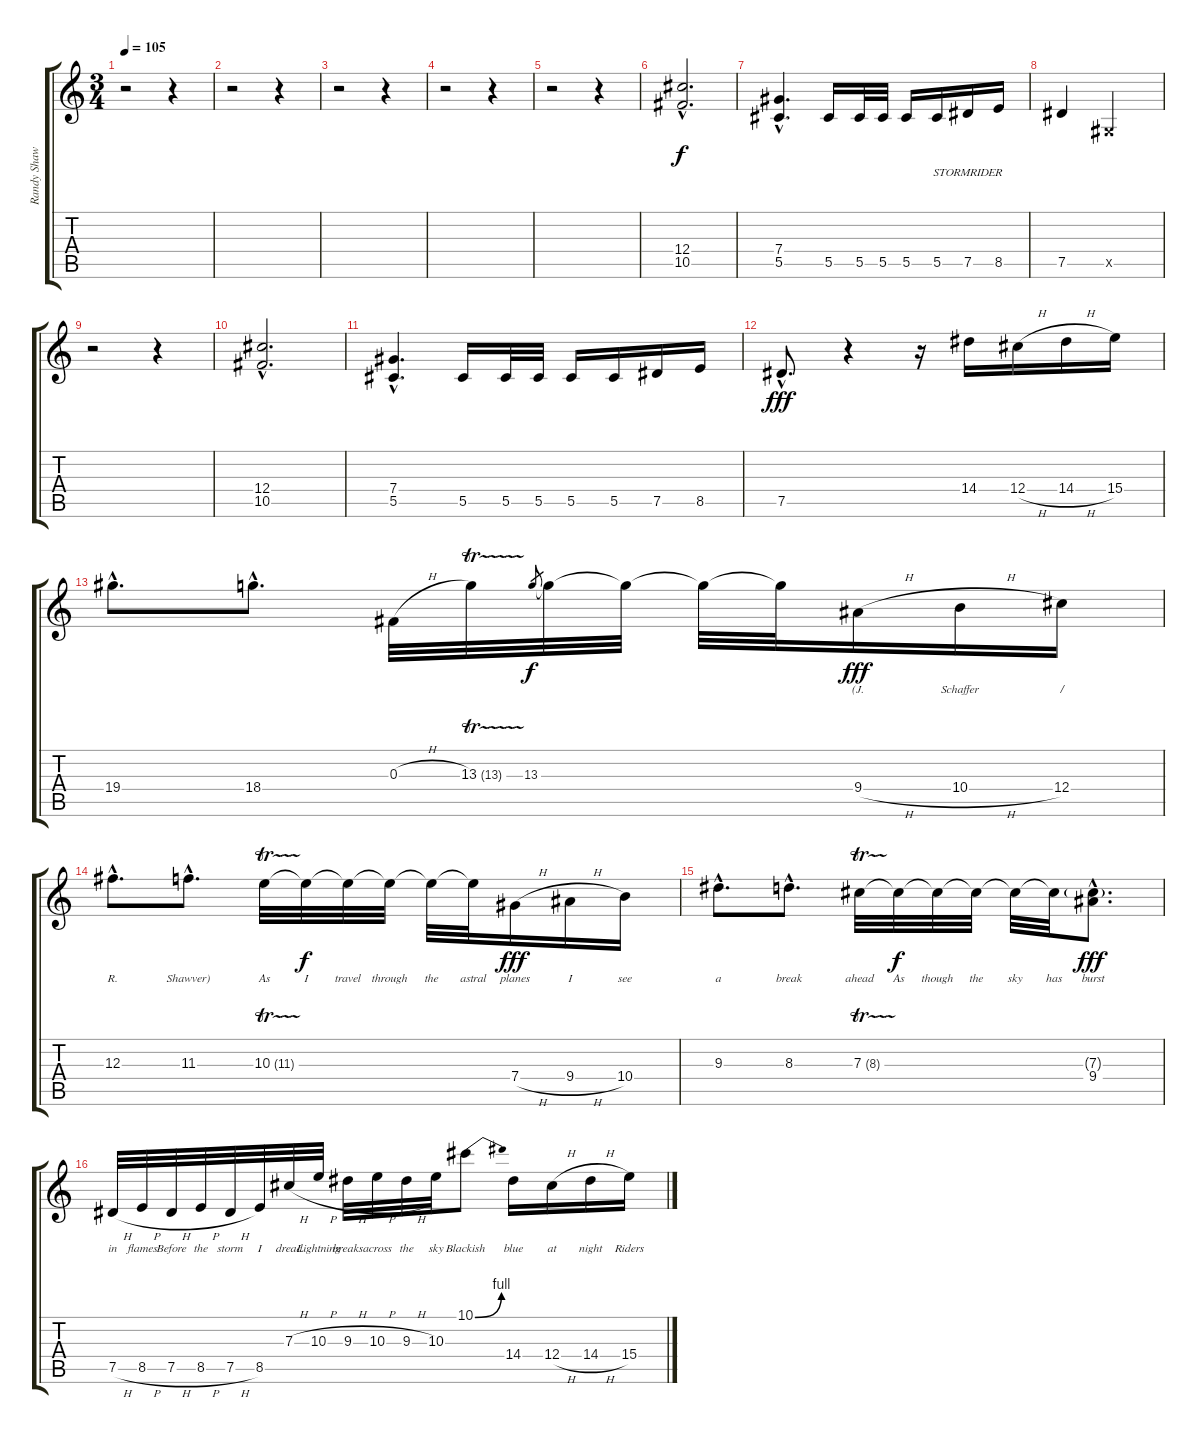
\track ("Randy Shawver Distortion" "Randy Shaw") {instrument distortionguitar}
\staff {score tabs}
\tuning (Eb4 Bb3 Gb3 Db3 Ab2 Eb2) {hide}
\ts (3 4)
\tempo 105
\clef g2
\ks c
r.2{dy f} r.4 |
r.2 r.4 |
r.2 r.4 |
r.2 r.4 |
r.2 r.4 |
(12.4{hac} 10.5{hac}).2{d lyrics (0 "") lyrics (1 "") lyrics (2 "") lyrics (3 "") lyrics (4 "")} |
(7.4{hac} 5.5{hac}).4{d lyrics (0 "") lyrics (1 "") lyrics (2 "") lyrics (3 "") lyrics (4 "")} 5.5.16{lyrics (0 "") lyrics (1 "") lyrics (2 "") lyrics (3 "") lyrics (4 "")} 5.5.32{lyrics (0 "") lyrics (1 "") lyrics (2 "") lyrics (3 "") lyrics (4 "")} 5.5.32{lyrics (0 "") lyrics (1 "") lyrics (2 "") lyrics (3 "") lyrics (4 "")} 5.5.16{lyrics (0 "") lyrics (1 "") lyrics (2 "") lyrics (3 "") lyrics (4 "")} 5.5.16{lyrics (0 "") lyrics (1 "") lyrics (2 "") lyrics (3 "") lyrics (4 "")} 7.5.16{lyrics (0 "STORMRIDER") lyrics (1 "") lyrics (2 "") lyrics (3 "") lyrics (4 "")} 8.5.16{lyrics (0 "") lyrics (1 "") lyrics (2 "") lyrics (3 "") lyrics (4 "")} |
7.5.4{lyrics (0 "") lyrics (1 "") lyrics (2 "") lyrics (3 "") lyrics (4 "")} 0.5{x}.2{lyrics (0 "") lyrics (1 "") lyrics (2 "") lyrics (3 "") lyrics (4 "")} |
r.2 r.4 |
(12.4{hac} 10.5{hac}).2{d lyrics (0 "") lyrics (1 "") lyrics (2 "") lyrics (3 "") lyrics (4 "")} |
(7.4{hac} 5.5{hac}).4{d lyrics (0 "") lyrics (1 "") lyrics (2 "") lyrics (3 "") lyrics (4 "")} 5.5.16{lyrics (0 "") lyrics (1 "") lyrics (2 "") lyrics (3 "") lyrics (4 "")} 5.5.32{lyrics (0 "") lyrics (1 "") lyrics (2 "") lyrics (3 "") lyrics (4 "")} 5.5.32{lyrics (0 "") lyrics (1 "") lyrics (2 "") lyrics (3 "") lyrics (4 "")} 5.5.16{lyrics (0 "") lyrics (1 "") lyrics (2 "") lyrics (3 "") lyrics (4 "")} 5.5.16{lyrics (0 "") lyrics (1 "") lyrics (2 "") lyrics (3 "") lyrics (4 "")} 7.5.16{lyrics (0 "") lyrics (1 "") lyrics (2 "") lyrics (3 "") lyrics (4 "")} 8.5.16{lyrics (0 "") lyrics (1 "") lyrics (2 "") lyrics (3 "") lyrics (4 "")} |
7.5{hac}.8{d lyrics (0 "") lyrics (1 "") lyrics (2 "") lyrics (3 "") lyrics (4 "") dy fff} r.4 r.16 14.4.16{lyrics (0 "") lyrics (1 "") lyrics (2 "") lyrics (3 "") lyrics (4 "")} 12.4{h}.16{lyrics (0 "") lyrics (1 "") lyrics (2 "") lyrics (3 "") lyrics (4 "")} 14.4{h}.16{lyrics (0 "") lyrics (1 "") lyrics (2 "") lyrics (3 "") lyrics (4 "")} 15.4.16{lyrics (0 "") lyrics (1 "") lyrics (2 "") lyrics (3 "") lyrics (4 "")} |
19.4{hac}.8{d lyrics (0 "") lyrics (1 "") lyrics (2 "") lyrics (3 "") lyrics (4 "")} 18.4{hac}.8{d lyrics (0 "") lyrics (1 "") lyrics (2 "") lyrics (3 "") lyrics (4 "")} 0.3{h}.32{lyrics (0 "") lyrics (1 "") lyrics (2 "") lyrics (3 "") lyrics (4 "")} 13.3{tr (13 64)}.32{lyrics (0 "") lyrics (1 "") lyrics (2 "") lyrics (3 "") lyrics (4 "")} 13.3.8{lyrics (0 "") lyrics (1 "") lyrics (2 "") lyrics (3 "") lyrics (4 "") gr dy f} 13.3{t}.32{lyrics (0 "") lyrics (1 "") lyrics (2 "") lyrics (3 "") lyrics (4 "")} 13.3{t}.32{lyrics (0 "") lyrics (1 "") lyrics (2 "") lyrics (3 "") lyrics (4 "")} 13.3{t}.32{lyrics (0 "") lyrics (1 "") lyrics (2 "") lyrics (3 "") lyrics (4 "")} 13.3{t}.32{lyrics (0 "") lyrics (1 "") lyrics (2 "") lyrics (3 "") lyrics (4 "")} 9.4{h}.16{lyrics (0 "(J.") lyrics (1 "") lyrics (2 "") lyrics (3 "") lyrics (4 "") dy fff} 10.4{h}.16{lyrics (0 "Schaffer") lyrics (1 "") lyrics (2 "") lyrics (3 "") lyrics (4 "")} 12.4.16{lyrics (0 "/") lyrics (1 "") lyrics (2 "") lyrics (3 "") lyrics (4 "")} |
12.3{hac}.8{d lyrics (0 "R.") lyrics (1 "") lyrics (2 "") lyrics (3 "") lyrics (4 "")} 11.3{hac}.8{d lyrics (0 "Shawver)") lyrics (1 "") lyrics (2 "") lyrics (3 "") lyrics (4 "")} 10.3{tr (11 64)}.32{lyrics (0 "As") lyrics (1 "") lyrics (2 "") lyrics (3 "") lyrics (4 "")} 10.3{t}.32{lyrics (0 "I") lyrics (1 "") lyrics (2 "") lyrics (3 "") lyrics (4 "") dy f} 10.3{t}.32{lyrics (0 "travel") lyrics (1 "") lyrics (2 "") lyrics (3 "") lyrics (4 "")} 10.3{t}.32{lyrics (0 "through") lyrics (1 "") lyrics (2 "") lyrics (3 "") lyrics (4 "")} 10.3{t}.32{lyrics (0 "the") lyrics (1 "") lyrics (2 "") lyrics (3 "") lyrics (4 "")} 10.3{t}.32{lyrics (0 "astral") lyrics (1 "") lyrics (2 "") lyrics (3 "") lyrics (4 "")} 7.4{h}.16{lyrics (0 "planes") lyrics (1 "") lyrics (2 "") lyrics (3 "") lyrics (4 "") dy fff} 9.4{h}.16{lyrics (0 "I") lyrics (1 "") lyrics (2 "") lyrics (3 "") lyrics (4 "")} 10.4.16{lyrics (0 "see") lyrics (1 "") lyrics (2 "") lyrics (3 "") lyrics (4 "")} |
9.3{hac}.8{d lyrics (0 "a") lyrics (1 "") lyrics (2 "") lyrics (3 "") lyrics (4 "")} 8.3{hac}.8{d lyrics (0 "break") lyrics (1 "") lyrics (2 "") lyrics (3 "") lyrics (4 "")} 7.3{tr (8 64)}.32{lyrics (0 "ahead") lyrics (1 "") lyrics (2 "") lyrics (3 "") lyrics (4 "")} 7.3{t}.32{lyrics (0 "As") lyrics (1 "") lyrics (2 "") lyrics (3 "") lyrics (4 "") dy f} 7.3{t}.32{lyrics (0 "though") lyrics (1 "") lyrics (2 "") lyrics (3 "") lyrics (4 "")} 7.3{t}.32{lyrics (0 "the") lyrics (1 "") lyrics (2 "") lyrics (3 "") lyrics (4 "")} 7.3{t}.32{lyrics (0 "sky") lyrics (1 "") lyrics (2 "") lyrics (3 "") lyrics (4 "")} 7.3{t}.32{lyrics (0 "has") lyrics (1 "") lyrics (2 "") lyrics (3 "") lyrics (4 "")} (7.3{g hac} 9.4{hac}).8{d lyrics (0 "burst") lyrics (1 "") lyrics (2 "") lyrics (3 "") lyrics (4 "") dy fff} |
7.5{h}.32{lyrics (0 "in") lyrics (1 "") lyrics (2 "") lyrics (3 "") lyrics (4 "")} 8.5{h}.32{lyrics (0 "flames") lyrics (1 "") lyrics (2 "") lyrics (3 "") lyrics (4 "")} 7.5{h}.32{lyrics (0 "Before") lyrics (1 "") lyrics (2 "") lyrics (3 "") lyrics (4 "")} 8.5{h}.32{lyrics (0 "the") lyrics (1 "") lyrics (2 "") lyrics (3 "") lyrics (4 "")} 7.5{h}.32{lyrics (0 "storm") lyrics (1 "") lyrics (2 "") lyrics (3 "") lyrics (4 "")} 8.5.32{lyrics (0 "I") lyrics (1 "") lyrics (2 "") lyrics (3 "") lyrics (4 "")} 7.3{h}.32{lyrics (0 "dread") lyrics (1 "") lyrics (2 "") lyrics (3 "") lyrics (4 "")} 10.3{h}.32{lyrics (0 "Lightning") lyrics (1 "") lyrics (2 "") lyrics (3 "") lyrics (4 "")} 9.3{h}.32{lyrics (0 "breaks") lyrics (1 "") lyrics (2 "") lyrics (3 "") lyrics (4 "")} 10.3{h}.32{lyrics (0 "across") lyrics (1 "") lyrics (2 "") lyrics (3 "") lyrics (4 "")} 9.3{h}.32{lyrics (0 "the") lyrics (1 "") lyrics (2 "") lyrics (3 "") lyrics (4 "")} 10.3.32{lyrics (0 "sky") lyrics (1 "") lyrics (2 "") lyrics (3 "") lyrics (4 "")} 10.1{be (bend 0 0 60 4)}.8{lyrics (0 "Blackish") lyrics (1 "") lyrics (2 "") lyrics (3 "") lyrics (4 "")} 14.4.16{lyrics (0 "blue") lyrics (1 "") lyrics (2 "") lyrics (3 "") lyrics (4 "")} 12.4{h}.16{lyrics (0 "at") lyrics (1 "") lyrics (2 "") lyrics (3 "") lyrics (4 "")} 14.4{h}.16{lyrics (0 "night") lyrics (1 "") lyrics (2 "") lyrics (3 "") lyrics (4 "")} 15.4.16{lyrics (0 "Riders") lyrics (1 "") lyrics (2 "") lyrics (3 "") lyrics (4 "")}
